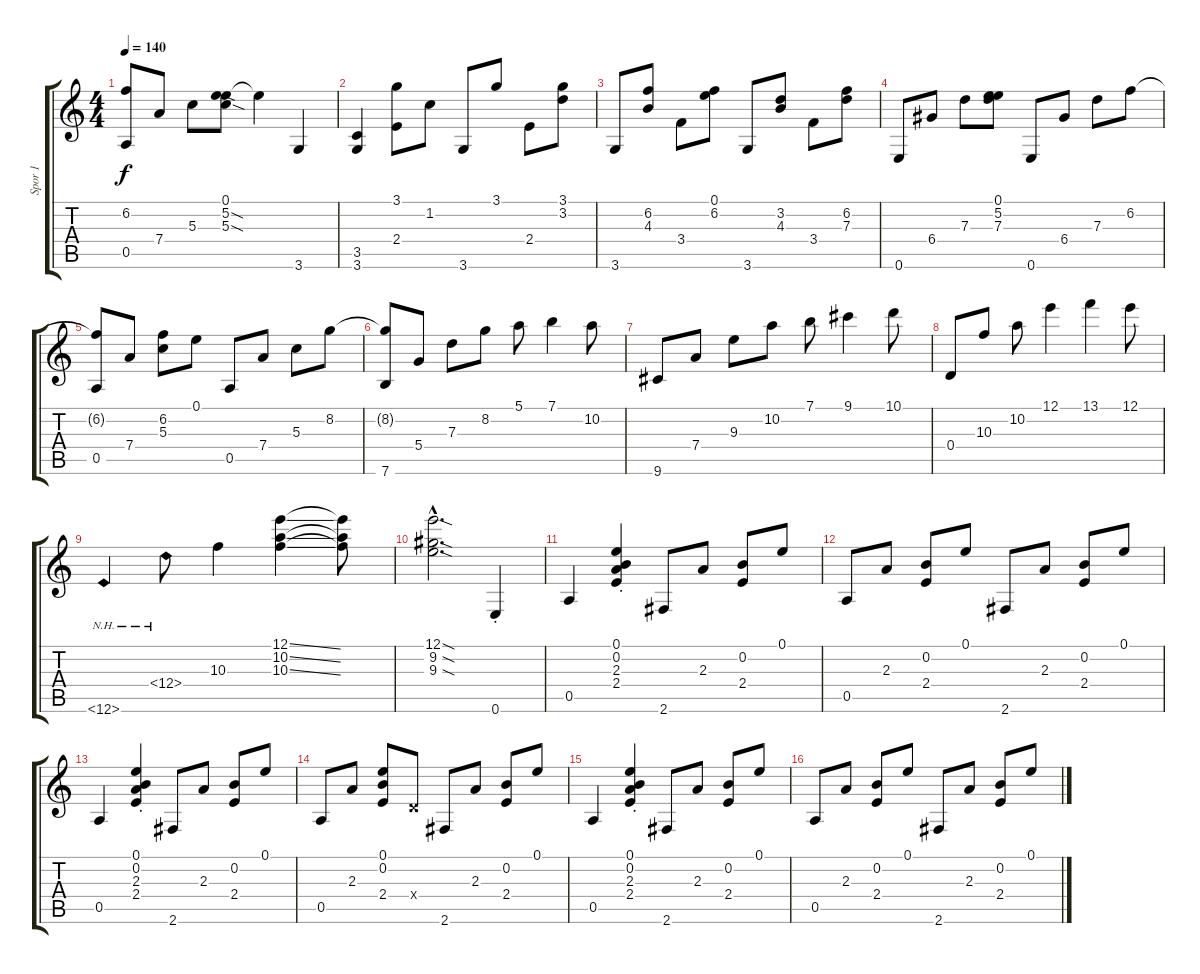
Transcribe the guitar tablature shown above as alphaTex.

\track ("Spor 1" "Spor 1") {instrument acousticguitarnylon}
\staff {score tabs}
\tuning (E4 B3 G3 D3 A2 E2) {hide}
\ts (4 4)
\tempo 140
\clef g2
\ks c
(6.2{t} 0.5).8{dy f} 7.4.8 5.3.8 (0.1 5.2{sod} 5.3{sod}).8 5.2{t}.4 3.6.4 |
(3.5 3.6).4 (3.1 2.4).8 1.2.8 3.6.8 3.1.8 2.4.8 (3.1 3.2).8 |
3.6.8 (6.2 4.3).8 3.4.8 (0.1 6.2).8 3.6.8 (3.2 4.3).8 3.4.8 (6.2 7.3).8 |
0.6.8 6.4.8 7.3.8 (0.1 5.2 7.3).8 0.6.8 6.4.8 7.3.8 6.2.8 |
(6.2{t} 0.5).8 7.4.8 (6.2 5.3).8 0.1.8 0.5.8 7.4.8 5.3.8 8.2.8 |
(8.2{t} 7.6).8 5.4.8 7.3.8 8.2.8 5.1.8 7.1.4 10.2.8 |
9.6.8 7.4.8 9.3.8 10.2.8 7.1.8 9.1.4 10.1.8 |
0.4.8 10.3.8 10.2.8 12.1.4 13.1.4 12.1.8 |
12.6{nh}.4 12.4{nh}.8 10.3.4 (12.1{ss} 10.2{ss} 10.3{ss}).4 (12.1{t} 10.2{t} 10.3{t}).8 |
(12.1{sod hac} 9.2{sod hac} 9.3{sod hac}).2{d} 0.6{st}.4 |
0.5.4 (0.1{st} 0.2{st} 2.3{st} 2.4{st}).4 2.6.8 2.3.8 (0.2 2.4).8 0.1.8 |
0.5.8 2.3.8 (0.2 2.4).8 0.1.8 2.6.8 2.3.8 (0.2 2.4).8 0.1.8 |
0.5.4 (0.1{st} 0.2{st} 2.3{st} 2.4{st}).4 2.6.8 2.3.8 (0.2 2.4).8 0.1.8 |
0.5.8 2.3.8 (0.1 0.2 2.4).8 0.4{x}.8 2.6.8 2.3.8 (0.2 2.4).8 0.1.8 |
0.5.4 (0.1{st} 0.2{st} 2.3{st} 2.4{st}).4 2.6.8 2.3.8 (0.2 2.4).8 0.1.8 |
0.5.8 2.3.8 (0.2 2.4).8 0.1.8 2.6.8 2.3.8 (0.2 2.4).8 0.1.8
